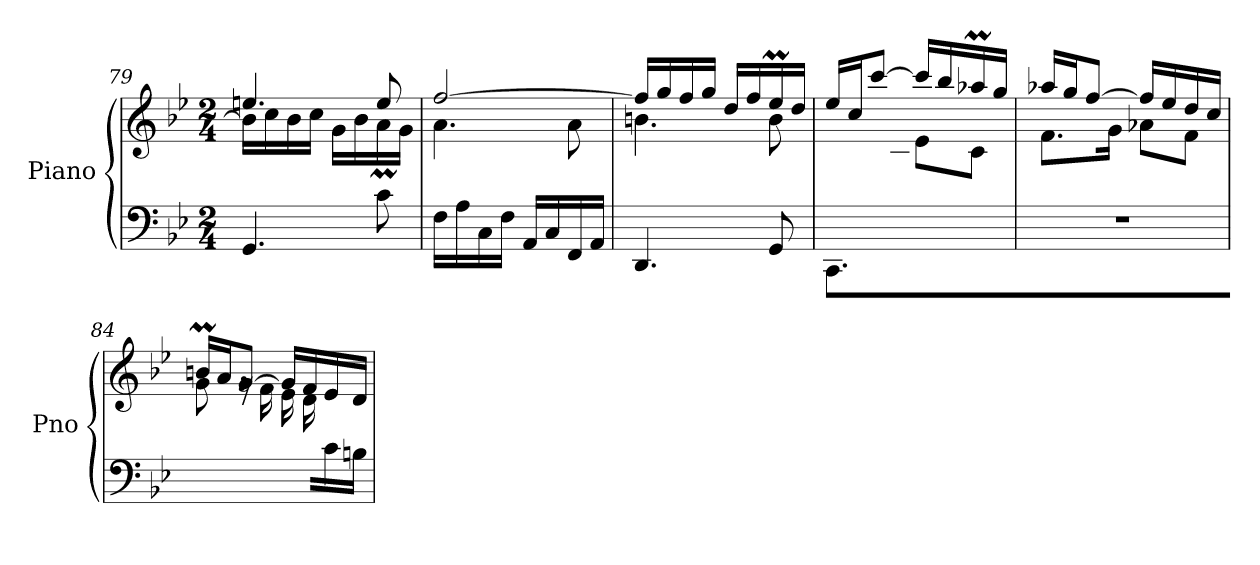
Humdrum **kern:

**kern	**kern
*part1	*part1
*staff2	*staff1
*I"Piano	*
*I'Pno	*
!!LO:PB:g=z
*clefF4	*clefG2
*k[b-e-]	*k[b-e-]
*M2/4	*M2/4
=79	=79
*	*^
4.GG/	4.een/	16b-\LL]
.	.	16cc\
.	.	16b-\
.	.	16cc\JJ
.	.	16g\LL
.	.	16b-\
8c\	8ee/	16am\
.	.	16g\JJ
=80	=80	=80
16F\LL	[2ff/	4.a\
16A\	.	.
16C\	.	.
16F\JJ	.	.
16AA/LL	.	.
16C/	.	.
16FF/	.	8a\
16AA/JJ	.	.
=81	=81	=81
4.DD/	16ff/LL]	4.bn\
.	16gg/	.
.	16ff/	.
.	16gg/JJ	.
.	16dd/LL	.
.	16ff/	.
8GG/	16ee-M/	8b\
.	16dd/JJ	.
=82	=82	=82
8.CC/L	16ee-/LL	8.ryy
.	16cc/J	.
.	[8ccc/J	.
4ryy	.	16c\Jk
.	16ccc/LL]	8e-\L
.	16bb-/	.
.	16aa-XM/	8c\J
16ryy	16gg/JJ	.
=83	=83	=83
2r	16aa-X/LL	8.f\L
.	16gg/J	.
.	[8ff/J	.
.	.	16g\Jk
.	16ff/LL]	8a-X\L
.	16ee-/	.
.	16dd/	8f\J
.	16cc/JJ	.
!!LO:LB:g=z	!!
=84	=84	=84
*^	*	*
4.ryy	2ryy	16bnm/LL	8g\
.	.	16a/J	.
.	.	[8g/J	16rg
.	.	.	16f\
.	.	16g/LL]	16e-\LL
.	.	16f/	16d\
16c\	.	16e-/	8ryy
16Bn\JJ	.	16d/JJ	.
*v	*v	*	*
*	*v	*v
=	=
*-	*-
